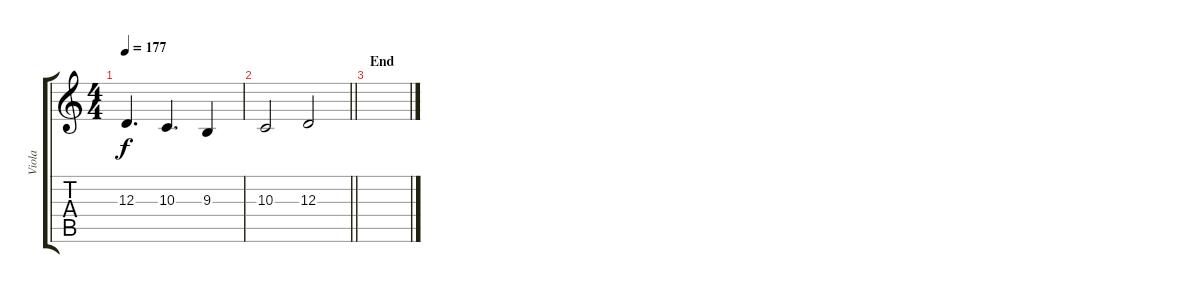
\track ("Viola" "Viola") {instrument viola}
\staff {score tabs}
\tuning (B3 Gb3 D3 A2 E2 B1) {hide}
\ts (4 4)
\tempo 177
\clef g2
\ks c
12.3.4{d dy f} 10.3.4{d} 9.3.4 |
\barLineRight lightlight
10.3.2 12.3.2 |
\section ("" "End")
